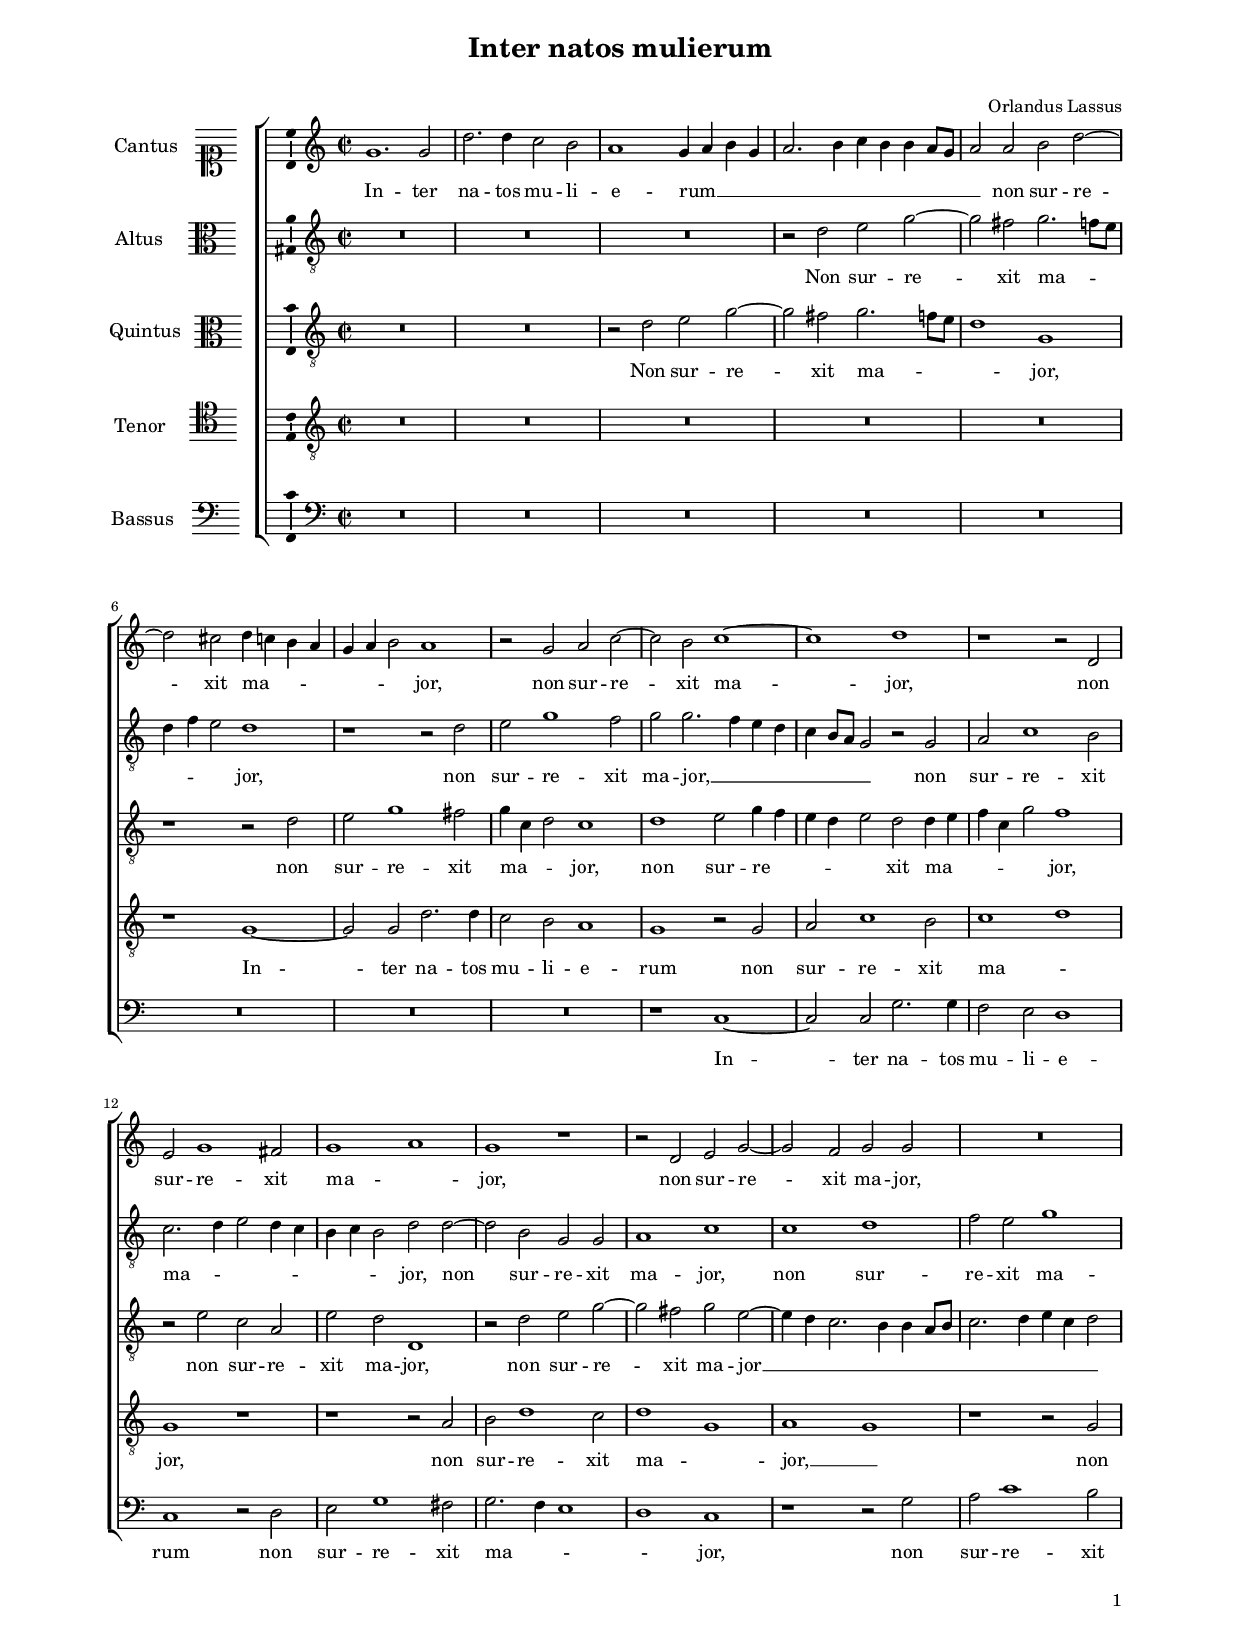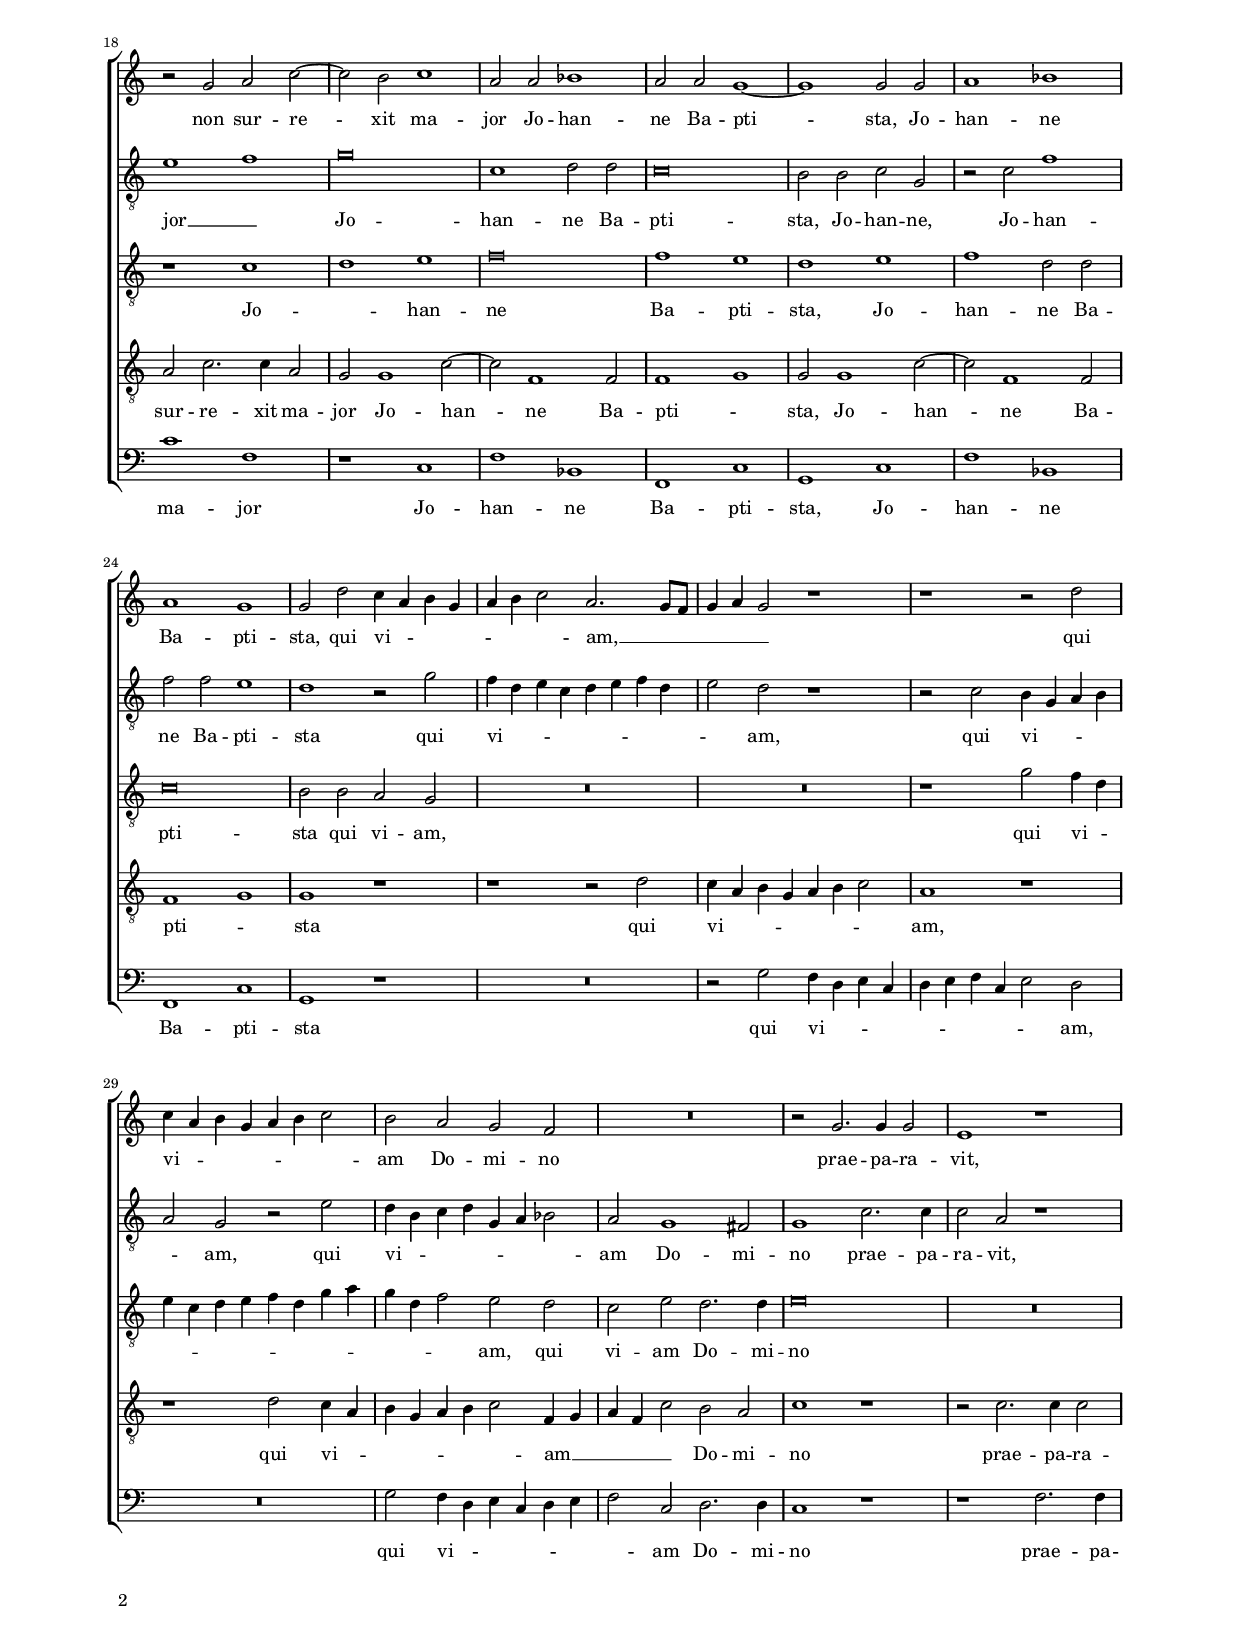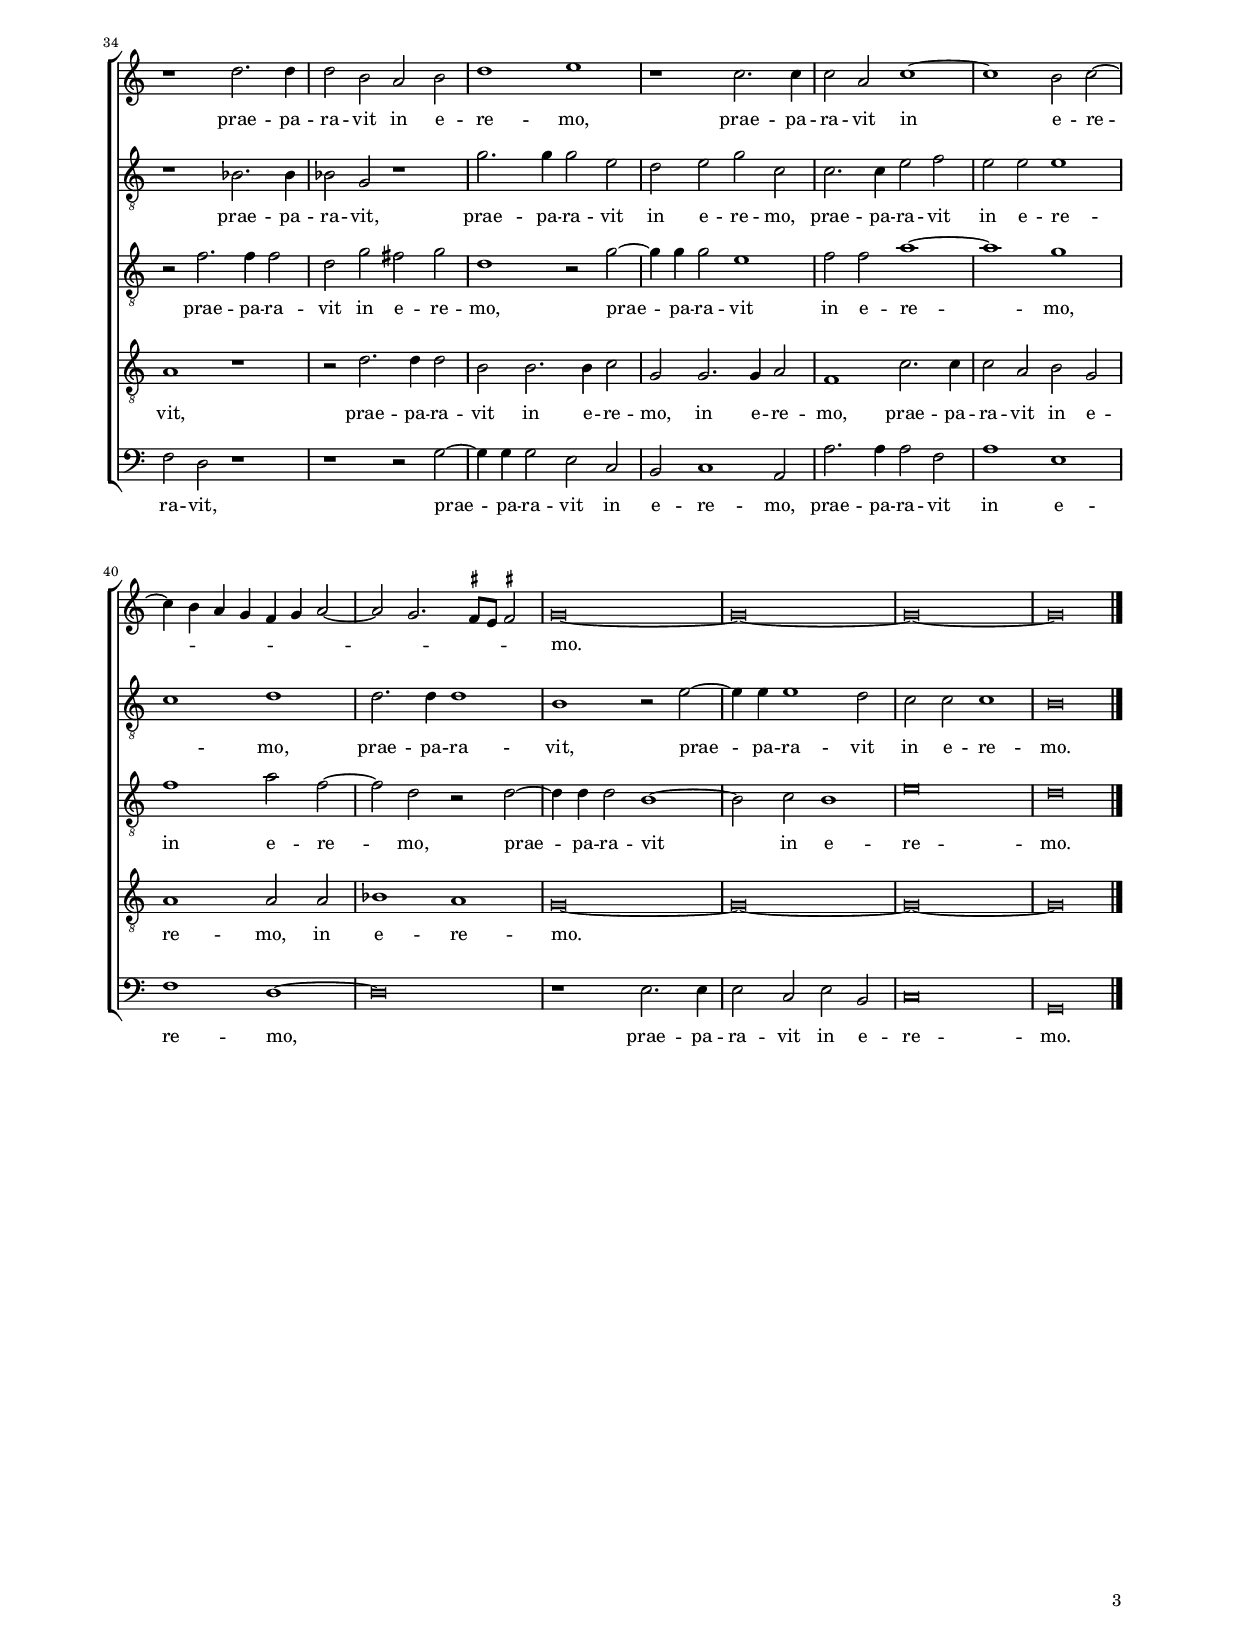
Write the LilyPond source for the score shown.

\header
{
  title="Inter natos mulierum"
  composer=\markup { \column { \transparent "x" "Orlandus Lassus" } }
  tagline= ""
}

\version "2.24.1"
\include "deutsch.ly"
#(set-global-staff-size 15)
% #(set-default-paper-size "letter")
#(ly:set-option 'point-and-click #f)

	
\paper
	{
	top-margin = 1.8 \cm
	bottom-margin = 1.2 \cm
	left-margin = 2 \cm
	right-margin = 2 \cm
	ragged-bottom = ##f
	ragged-last-bottom = ##t
	print-page-number = ##f
	system-system-spacing = #'((basic-distance . 16) (minimum-distance . 14) (padding . 7) (strechability . 150))
	oddFooterMarkup=\markup   \fill-line { "" \fromproperty #'page:page-number-string }
	evenFooterMarkup=\markup  \fill-line { \fromproperty #'page:page-number-string "" }
	last-bottom-spacing = #'((basic-distance . 12) (minimum-distance . 7) (padding . 4))
%	systems-per-page = 3
%	min-systems-per-page = 3
%	print-all-headers = ##t
%	print-first-page-number = ##t
%	first-page-number = 1
	}

	
global = {
	\key c \major
	\time 2/2 \set Score.measureLength = #(ly:make-moment 2/1)
	}

	ficta = { \once \set suggestAccidentals = ##t }
	
	forget = #(define-music-function (music) (ly:music?) #{
		\accidentalStyle forget
		$music
		\accidentalStyle default
		#})
	
	m = \melisma
	me = \melismaEnd



incipitcantus = \markup { \score {
	{
	\set Staff.instrumentName = \markup { \fontsize #1 "Cantus" }
	\key c \major
	\clef soprano
	s4 \bar ""
	}
	\layout  {
	raggedright = ##t
	indent = 1.6 \cm
	line-width = 2.4\cm
	\context { \Staff \remove Time_signature_engraver }
	\override Staff.Clef.Y-extent = #'(0 . 0)
	}} \hspace #1 }
	
      
incipitaltus = \markup { \score {
	{
	\set Staff.instrumentName = \markup { \fontsize #1 "Altus" }
	\key c \major
	\clef alto
	s4 \bar ""
	}
	\layout  {
	raggedright = ##t
	indent = 1.6 \cm
	line-width = 2.4\cm
	\context { \Staff \remove Time_signature_engraver }
	\override Staff.Clef.Y-extent = #'(0 . 0)
	}} \hspace #1 }
      
      
incipitquintus = \markup { \score {
	{
	\set Staff.instrumentName = \markup { \fontsize #1 "Quintus" }
	\key c \major
	\clef alto
	s4 \bar ""
	}
	\layout  {
	raggedright = ##t
	indent = 1.6 \cm
	line-width = 2.4\cm
	\context { \Staff \remove Time_signature_engraver }
	\override Staff.Clef.Y-extent = #'(0 . 0)
	}} \hspace #1 }


incipittenor = \markup { \score {
	{
	\set Staff.instrumentName = \markup { \fontsize #1 "Tenor" }
	\key c \major
	\clef tenor
	s4 \bar ""
	}
	\layout  {
	raggedright = ##t
	indent = 1.6 \cm
	line-width = 2.4\cm
	\context { \Staff \remove Time_signature_engraver }
	\override Staff.Clef.Y-extent = #'(0 . 0)
	}} \hspace #1 }
      
      
incipitbassus = \markup { \score {
	{
	\set Staff.instrumentName = \markup { \fontsize #1 "Bassus" }
	\key c \major
	\clef bass
	s4 \bar ""
	}
	\layout  {
	raggedright = ##t
	indent = 1.6 \cm
	line-width = 2.4\cm
	\context { \Staff \remove Time_signature_engraver }
	\override Staff.Clef.Y-extent = #'(0 . 0)
	}} \hspace #1 }


cantus =  \relative c''
	{
	g1. g2
	d'2. d4 c2 h
	a1 g4 \m a h g
	a2. h4 c h h a8 g
%5
	a2 \me a h d~ |
	d2 cis d4 \m c h a
	g4 a h2 \me a1
	r2 g a c~
	c2 h c1~
%10
	c1 d |
	r1 r2 d,
	e2 g1 fis2
	g1 \m a \me
	g1 r
%15
	r2 d e g~ |
	g2 f g g
	R\breve
	r2 g a c~
	c2 h c1
%20
	a2 a b1 |
	a2 a g1~
	g1 g2 g
	a1 b
	a1 g
%25
	g2 d' c4 \m a h g |
	a4 h c2 \me a2. \m g8 f
	g4 a g2 \me r1
	r1 r2 d'
	c4 \m a h g a h c2 \me
%30
	h2 a g f |
	R\breve
	r2 g2. g4 g2
	e1 r
	r1 d'2. d4
%35
	d2 h a h |
	d1 e
	r1 c2. c4
	c2 a c1~
	c1 h2 c~
%40
	c4 \m h a g f g a2~ |
	a2 g2. \ficta fis8 e \ficta fis!2 \me
	g\breve~
	g\breve~
	g\breve~
%45
	g\breve \bar "|." |
	}


altus =  \relative c'
	{
	R\breve
	R\breve
	R\breve
	r2 d e g~
%5
	g2 fis g2. \m f8 e |
	d4 f e2 \me d1
	r1 r2 d
	e2 g1 f2
	g2 g2. \m f4 e d
%10
	c4 h8 a g2 \me r g |
	a2 c1 h2
	c2. \m d4 e2 d4 c
	h4 c h2 \me d d~
	d2 h g g
%15
	a1 c |
	c1 d
	f2 e g1
	e1 \m f \me
	g\breve
%20
	c,1 d2 d |
	c\breve
	h2 h c g
	r2 c f1
	f2 f e1
%25
	d1 r2 g |
	f4 \m d e c d e f d
	e2 \me d r1
	r2 c h4 \m g a h
	a2 \me g r e'
%30
	d4 \m h c d g, a b2 \me |
	a2 g1 fis2
	g1 c2. c4
	c2 a r1
	r1 b2. b4
%35
	b2 g r1 |
	g'2. g4 g2 e
	d2 e g c,
	c2. c4 e2 f
	e2 e e1 \m
%40
	c1 \me d |
	d2. d4 d1
	h1 r2 e~
	e4 e e1 d2
	c2 c c1
%45
	h\breve |
	}


quintus =  \relative c'
	{
	R\breve
	R\breve
	r2 d e g~
	g2 fis g2. \m f8 e
%5
	d1 \me g, |
	r1 r2 d'
	e2 g1 fis2
	g4 \m c, d2 \me c1
	d1 e2 g4 \m f
%10
	e4 d e2 \me d d4 \m e |
	f4 c g'2 \me f1
	r2 e c a
	e'2 d d,1
	r2 d' e g~
%15
	g2 fis g e~ |
	e4 \m d c2. h4 h a8 h
	c2. d4 e c d2 \me
	r1 c \m
	d1 \me e
%20
	f\breve |
	f1 e
	d1 e
	f1 d2 d
	c\breve
%25
	h2 h a g |
	R\breve
	R\breve
	r1 g'2 f4 \m d
	e4 c d e f d g a
%30
	g4 d f2 \me e d |
	c2 e d2. d4
	e\breve
	R\breve
	r2 f2. f4 f2
%35
	d2 g fis g |
	d1 r2 g~
	g4 g g2 e1
	f2 f a1~
	a1 g
%40
	f1 a2 f~ |
	f2 d r d~
	d4 d d2 h1~
	h2 c h1
	e\breve
%45
	d\breve |
	}

	
tenor  =  \relative c'
	{
	R\breve
	R\breve
	R\breve
	R\breve
%5
	R\breve |
	r1 g~
	g2 g d'2. d4
	c2 h a1
	g1 r2 g
%10
	a2 c1 h2 |
	c1 \m d \me
	g,1 r
	r1 r2 a
	h2 d1 c2
%15
	d1 \m g, \me |
	a1 \m g \me
	r1 r2 g
	a2 c2. c4 a2
	g2 g1 c2~
%20
	c2 f,1 f2 |
	f1 \m g \me
	g2 g1 c2~
	c2 f,1 f2
	f1 \m g \me
%25
	g1 r |
	r1 r2 d'
	c4 \m a h g a h c2 \me
	a1 r
	r1 d2 c4 \m a
%30
	h4 g a h c2 \me f,4 \m g |
	a4 f c'2 \me h a
	c1 r
	r2 c2. c4 c2
	a1 r
%35
	r2 d2. d4 d2 |
	h2 h2. h4 c2
	g2 g2. g4 a2
	f1 c'2. c4
	c2 a h g
%40
	a1 a2 a |
	b1 a
	g\breve~
	g\breve~
	g\breve~
%45
	g\breve |
	}


bassus  =  \relative c
	{
	R\breve
	R\breve
	R\breve
	R\breve
%5
	R\breve |
	R\breve
	R\breve
	R\breve
	r1 c~
%10
	c2 c g'2. g4 |
	f2 e d1
	c1 r2 d
	e2 g1 fis2
	g2. \m f4 e1
%15
	d1 \me c |
	r1 r2 g'
	a2 c1 h2
	c1 f,
	r1 c
%20
	f1 b, |
	f1 c'
	g1 c
	f1 b,
	f1 c'1
%25
	g1 r |
	R\breve
	r2 g' f4 \m d e c
	d4 e f c e2 \me d
	R\breve
%30
	g2 f4 \m d e c d e |
	f2 \me c d2. d4
	c1 r
	r1 f2. f4
	f2 d r1
%35
	r1 r2 g~ |
	g4 g g2 e c
	h2 c1 a2
	a'2. a4 a2 f
	a1 e
%40
	f1 d~ |
	d\breve
	r1 e2. e4
	e2 c e h
	c\breve
%45
	g\breve |
	}

lyricscantus = \lyricmode {
	In -- ter na -- tos mu -- li -- e -- rum __
	non sur -- re -- xit ma -- jor,
	non sur -- re -- xit ma -- jor,
	non sur -- re -- xit ma -- jor,
	non sur -- re -- xit ma -- jor,
	non sur -- re -- xit ma -- jor Jo -- han -- ne Ba -- pti -- sta,
	Jo -- han -- ne Ba -- pti -- sta,
	qui vi -- am, __
	qui vi -- am Do -- mi -- no prae -- pa -- ra -- vit,
	prae -- pa -- ra -- vit in e -- re -- mo,
	prae -- pa -- ra -- vit in e -- re -- mo.
	}


lyricsaltus = \lyricmode {
	Non sur -- re -- xit ma -- jor,
	non sur -- re -- xit ma -- jor, __
	non sur -- re -- xit ma -- jor,
	non sur -- re -- xit ma -- jor,
	non sur -- re -- xit ma -- jor __ Jo -- han -- ne Ba -- pti -- sta,
	Jo -- han -- ne,
	Jo -- han -- ne Ba -- pti -- sta
	qui vi -- am,
	qui vi -- am,
	qui vi -- am Do -- mi -- no prae -- pa -- ra -- vit,
	prae -- pa -- ra -- vit,
	prae -- pa -- ra -- vit in e -- re -- mo,
	prae -- pa -- ra -- vit in e -- re -- mo,
	prae -- pa -- ra -- vit,
	prae -- pa -- ra -- vit in e -- re -- mo.
	}


lyricsquintus = \lyricmode {
	Non sur -- re -- xit ma -- jor,
	non sur -- re -- xit ma -- jor,
	non sur -- re -- xit ma -- jor,
	non sur -- re -- xit ma -- jor,
	non sur -- re -- xit ma -- jor __ Jo -- han -- ne Ba -- pti -- sta,
	Jo -- han -- ne Ba -- pti -- sta
	qui vi -- am,
	qui vi -- am,
	qui vi -- am Do -- mi -- no prae -- pa -- ra -- vit in e -- re -- mo,
	prae -- pa -- ra -- vit in e -- re -- mo,
	in e -- re -- mo,
	prae -- pa -- ra -- vit in e -- re -- mo.
	}


lyricstenor = \lyricmode {
	In -- ter na -- tos mu -- li -- e -- rum
	non sur -- re -- xit ma -- jor,
	non sur -- re -- xit ma -- jor, __
	non sur -- re -- xit ma -- jor Jo -- han -- ne Ba -- pti -- sta,
	Jo -- han -- ne Ba -- pti -- sta
	qui vi -- am,
	qui vi -- am __ Do -- mi -- no prae -- pa -- ra -- vit,
	prae -- pa -- ra -- vit in e -- re -- mo,
	in e -- re -- mo,
	prae -- pa -- ra -- vit in e -- re -- mo,
	in e -- re -- mo.
	}


lyricsbassus = \lyricmode {
	In -- ter na -- tos mu -- li -- e -- rum
	non sur -- re -- xit ma -- jor,
	non sur -- re -- xit ma -- jor Jo -- han -- ne Ba -- pti -- sta,
	Jo -- han -- ne Ba -- pti -- sta
	qui vi -- am,
	qui vi -- am Do -- mi -- no prae -- pa -- ra -- vit,
	prae -- pa -- ra -- vit in e -- re -- mo,
	prae -- pa -- ra -- vit in e -- re -- mo,
	prae -- pa -- ra -- vit in e -- re -- mo.
	}


\score
{  
	\transpose c c {
	\new ChoirStaff \with { \override StaffGrouper.staff-staff-spacing.basic-distance = #12 }
	<<

	\new Staff << \global
	\new Voice="v1" {
		\set Staff.instrumentName=\incipitcantus
%		\set Staff.instrumentName= "S"
		\set Staff.midiInstrument = "reed organ"
		\clef violin
		\cantus }
	\new Lyrics \lyricsto "v1" {\lyricscantus }
	>>


	\new Staff << \global
	\new Voice="v2" {
		\set Staff.instrumentName=\incipitaltus
%		\set Staff.instrumentName= "A"
		\set Staff.midiInstrument = "reed organ"
		\clef "G_8" 
		\altus}
	\new Lyrics \lyricsto "v2" {\lyricsaltus }
	>>


	\new Staff << \global
	\new Voice="v5" {
		\set Staff.instrumentName=\incipitquintus
%		\set Staff.instrumentName= "Q"
		\set Staff.midiInstrument = "reed organ"
		\clef "G_8"
		\quintus}
	\new Lyrics \lyricsto "v5" {\lyricsquintus }
	>>


	\new Staff << \global
	\new Voice="v3" {
		\set Staff.instrumentName=\incipittenor
%		\set Staff.instrumentName= "T"
		\set Staff.midiInstrument = "reed organ"
		\clef "G_8"
		\tenor }
	\new Lyrics \lyricsto "v3" {\lyricstenor }
	>>


	\new Staff << \global
	\new Voice="v4" {
		\set Staff.instrumentName=\incipitbassus
%		\set Staff.instrumentName= "B"
		\set Staff.midiInstrument = "reed organ"
		\clef bass 
		\bassus }
	\new Lyrics \lyricsto "v4" {\lyricsbassus}
	>>

	>>
	} % transpose

	\layout
	{
	indent = 2.5\cm
	\context { \Lyrics \override VerticalAxisGroup.nonstaff-relatedstaff-spacing.padding = #1.5 }
	\context { \Staff \override TimeSignature.break-visibility = #end-of-line-invisible }
	\context { \Staff \consists Ambitus_engraver }
	\context { \Score \override BarNumber.padding = #2 }
	\context { \Voice \override NoteHead.style = #'baroque }
	}
	
\midi
	{
    	\tempo 2 = 90
	}
	
}


% EOF
